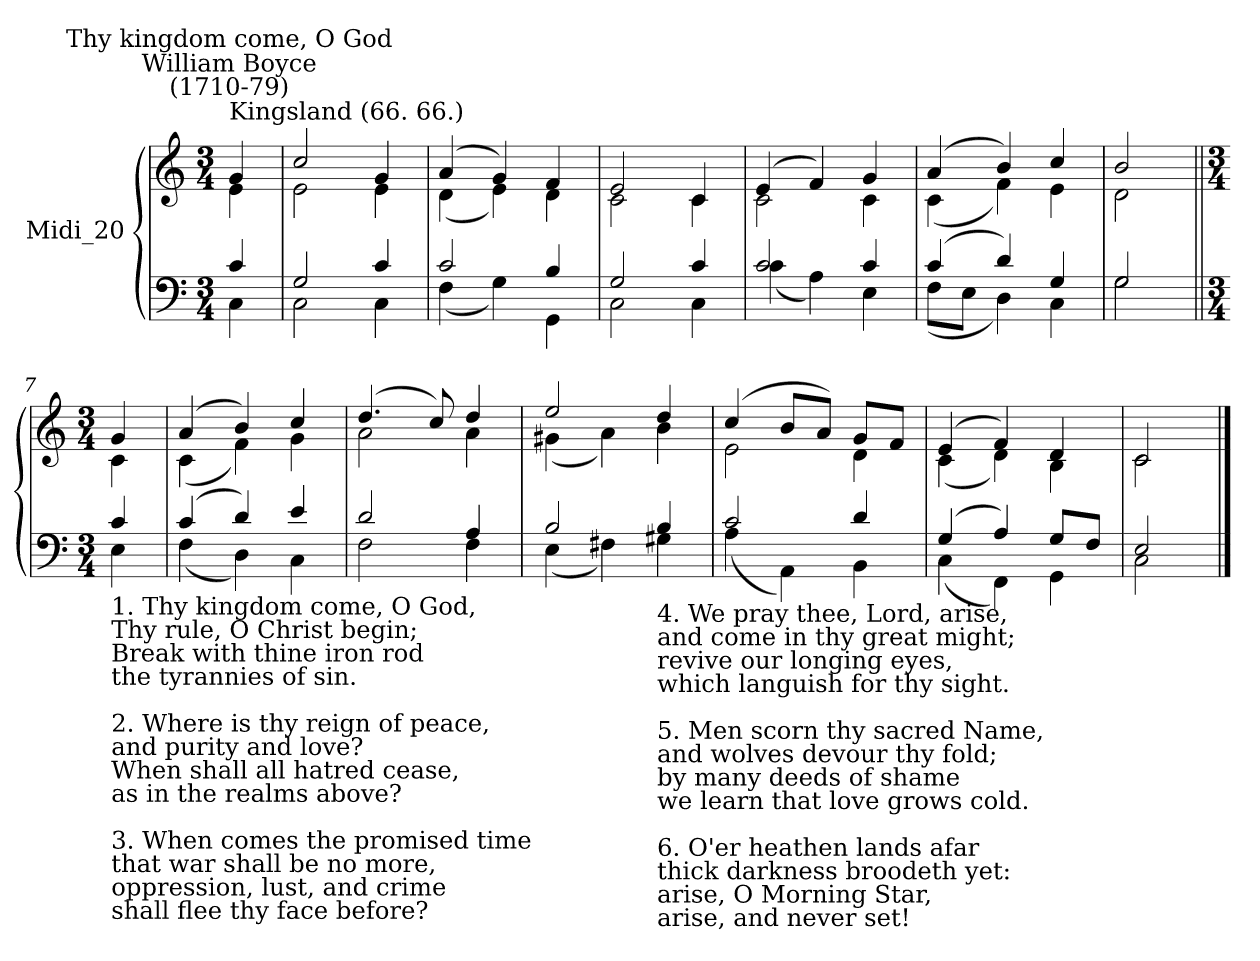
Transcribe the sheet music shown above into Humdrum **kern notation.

**kern	**kern
*part2	*part1
*staff2	*staff1
*I"Midi_20	*I"Midi_20
*clefF4	*clefG2
*k[]	*k[]
*C:	*C:
*M3/4	*M3/4
=	=
*^	*^
!	!	!LO:TX:a:t=Kingsland (66. 66.)	!
!	!	!LO:TX:a:cj:t=William Boyce\n(1710-79)	!
!	!	!LO:TX:a:cj:t=Thy kingdom come, O God	!
4c/	4C\	4g/	4e\
=1	=1	=1	=1
2G/	2C\	2cc/	2e\
4c/	4C\	4g/	4e\
=2	=2	=2	=2
2c/	(<4F\	(>4a/	(<4d\
.	4G\)	4g/)	4e\)
4B/	4GG\	4f/	4d\
=3	=3	=3	=3
2G/	2C\	2e/	2c\
4c/	4C\	4c/	4c\
=4	=4	=4	=4
2c/	(<4c\	(>4e/	2c\
.	4A\)	4f/)	.
4c/	4E\	4g/	4c\
=5	=5	=5	=5
(>4c/	(<8F\L	(>4a/	(<4c\
.	8E\J	.	.
4d/)	4D\)	4b/)	4f\)
4G/	4C\	4cc/	4e\
=6	=6	=6	=6
2G/	2G\	2b/	2d\
!!LO:LB:g=z	!!
=7||	=7||	=7||	=7||
*M3/4	*	*M3/4	*
!LO:TX:b:t=1. Thy kingdom come, O God,\nThy rule, O Christ begin;\nBreak with thine iron rod\nthe tyrannies of sin.\n\n2. Where is thy reign of peace,\nand purity and love?\nWhen shall all hatred cease,\nas in the realms above?\n\n3. When comes the promised time\nthat war shall be no more,\noppression, lust, and crime\nshall flee thy face before?	!	!	!
4c/	4E\	4g/	4c\
=8	=8	=8	=8
(>4c/	(<4F\	(>4a/	(<4c\
4d/)	4D\)	4b/)	4f\)
4e/	4C\	4cc/	4g\
=9	=9	=9	=9
2d/	2F\	(>4.dd/	2a\
.	.	8cc/)	.
4A/	4F\	4dd/	4a\
=10	=10	=10	=10
2B/	(<4E\	2ee/	(<4g#X\
.	4F#X\)	.	4a\)
!LO:TX:b:t=4. We pray thee, Lord, arise,\nand come in thy great might;\nrevive our longing eyes,\nwhich languish for thy sight.\n\n5. Men scorn thy sacred Name,\nand wolves devour thy fold;\nby many deeds of shame\nwe learn that love grows cold.\n\n6. O'er heathen lands afar\nthick darkness broodeth yet&colon;\narise, O Morning Star,\narise, and never set!	!	!	!
4B/	4G#X\	4dd/	4b\
=11	=11	=11	=11
2c/	(4A\	(>4cc/	2e\
.	4AA\)	8b/L	.
.	.	8a/J)	.
4d/	4BB\	8g/L	4d\
.	.	8f/J	.
=12	=12	=12	=12
(>4G/	(<4C\	(>4e/	(<4c\
4A/)	4FF\)	4f/)	4d\)
8G/L	4GG\	4d/	4B\
8F/J	.	.	.
=13	=13	=13	=13
2E/	2C\	2c/	2c\
*v	*v	*	*
*	*v	*v
==	==
*-	*-
